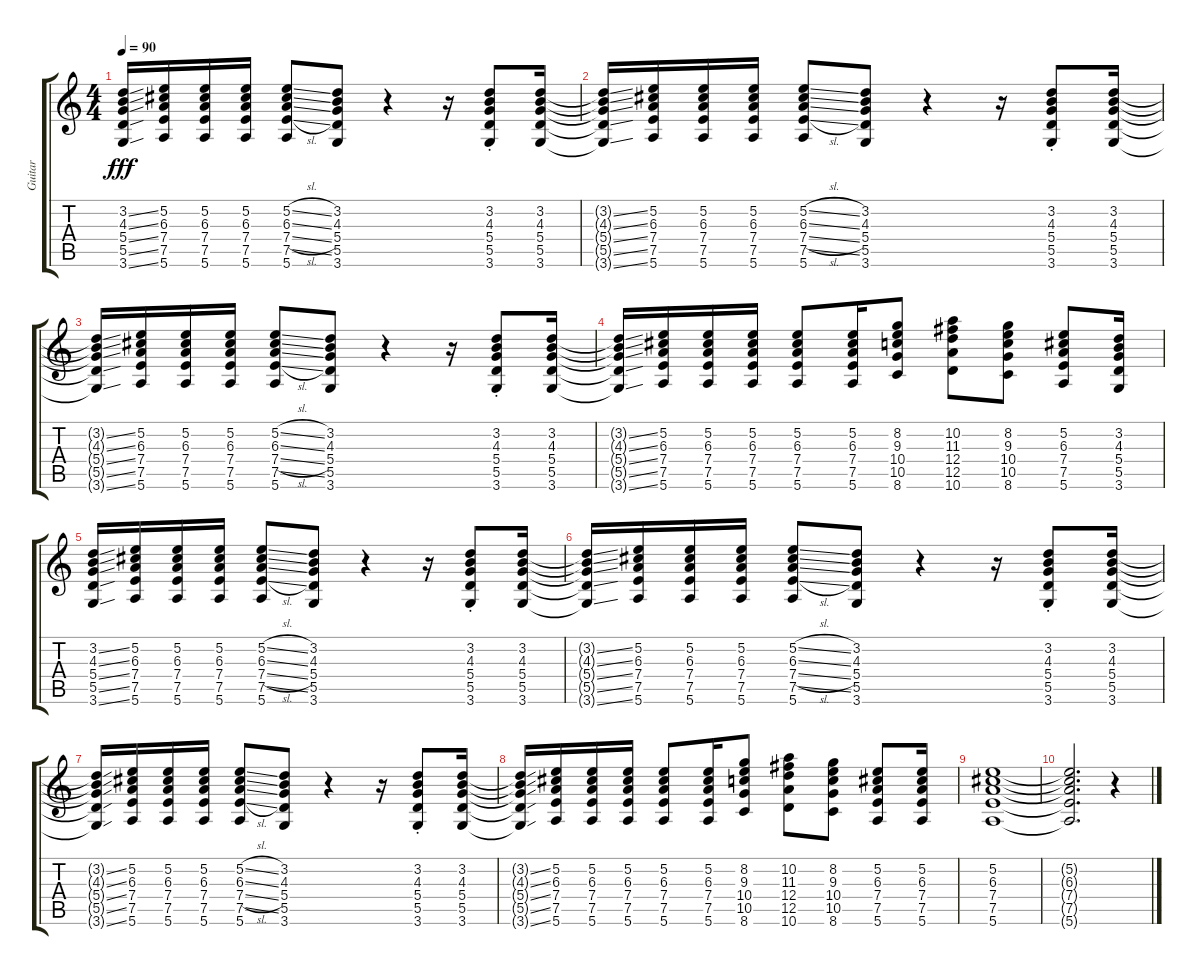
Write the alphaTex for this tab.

\track ("Guitar " "Guitar ") {instrument overdrivenguitar}
\staff {score tabs}
\tuning (E4 B3 G3 D3 A2 E2) {hide}
\ts (4 4)
\tempo 90
\clef g2
\ks c
(3.2{ss} 4.3{ss} 5.4{ss} 5.5{ss} 3.6{ss}).16{dy fff} (5.2 6.3 7.4 7.5 5.6).16 (5.2 6.3 7.4 7.5 5.6).16 (5.2 6.3 7.4 7.5 5.6).16 (5.2{sl} 6.3{sl} 7.4{sl} 7.5{sl} 5.6).8 (3.2 4.3 5.4 5.5 3.6).8 r.4 r.16 (3.2{st} 4.3{st} 5.4{st} 5.5{st} 3.6{st}).8 (3.2 4.3 5.4 5.5 3.6).16 |
(3.2{ss t} 4.3{ss t} 5.4{ss t} 5.5{ss t} 3.6{ss t}).16 (5.2 6.3 7.4 7.5 5.6).16 (5.2 6.3 7.4 7.5 5.6).16 (5.2 6.3 7.4 7.5 5.6).16 (5.2{sl} 6.3{sl} 7.4{sl} 7.5{sl} 5.6).8 (3.2 4.3 5.4 5.5 3.6).8 r.4 r.16 (3.2{st} 4.3{st} 5.4{st} 5.5{st} 3.6{st}).8 (3.2 4.3 5.4 5.5 3.6).16 |
(3.2{ss t} 4.3{ss t} 5.4{ss t} 5.5{ss t} 3.6{ss t}).16 (5.2 6.3 7.4 7.5 5.6).16 (5.2 6.3 7.4 7.5 5.6).16 (5.2 6.3 7.4 7.5 5.6).16 (5.2{sl} 6.3{sl} 7.4{sl} 7.5{sl} 5.6).8 (3.2 4.3 5.4 5.5 3.6).8 r.4 r.16 (3.2{st} 4.3{st} 5.4{st} 5.5{st} 3.6{st}).8 (3.2 4.3 5.4 5.5 3.6).16 |
(3.2{ss t} 4.3{ss t} 5.4{ss t} 5.5{ss t} 3.6{ss t}).16 (5.2 6.3 7.4 7.5 5.6).16 (5.2 6.3 7.4 7.5 5.6).16 (5.2 6.3 7.4 7.5 5.6).16 (5.2 6.3 7.4 7.5 5.6).8 (5.2 6.3 7.4 7.5 5.6).16 (8.2 9.3 10.4 10.5 8.6).8 (10.2 11.3 12.4 12.5 10.6).8 (8.2 9.3 10.4 10.5 8.6).8 (5.2 6.3 7.4 7.5 5.6).8 (3.2 4.3 5.4 5.5 3.6).16 |
(3.2{ss} 4.3{ss} 5.4{ss} 5.5{ss} 3.6{ss}).16 (5.2 6.3 7.4 7.5 5.6).16 (5.2 6.3 7.4 7.5 5.6).16 (5.2 6.3 7.4 7.5 5.6).16 (5.2{sl} 6.3{sl} 7.4{sl} 7.5{sl} 5.6).8 (3.2 4.3 5.4 5.5 3.6).8 r.4 r.16 (3.2{st} 4.3{st} 5.4{st} 5.5{st} 3.6{st}).8 (3.2 4.3 5.4 5.5 3.6).16 |
(3.2{ss t} 4.3{ss t} 5.4{ss t} 5.5{ss t} 3.6{ss t}).16 (5.2 6.3 7.4 7.5 5.6).16 (5.2 6.3 7.4 7.5 5.6).16 (5.2 6.3 7.4 7.5 5.6).16 (5.2{sl} 6.3{sl} 7.4{sl} 7.5{sl} 5.6).8 (3.2 4.3 5.4 5.5 3.6).8 r.4 r.16 (3.2{st} 4.3{st} 5.4{st} 5.5{st} 3.6{st}).8 (3.2 4.3 5.4 5.5 3.6).16 |
(3.2{ss t} 4.3{ss t} 5.4{ss t} 5.5{ss t} 3.6{ss t}).16 (5.2 6.3 7.4 7.5 5.6).16 (5.2 6.3 7.4 7.5 5.6).16 (5.2 6.3 7.4 7.5 5.6).16 (5.2{sl} 6.3{sl} 7.4{sl} 7.5{sl} 5.6).8 (3.2 4.3 5.4 5.5 3.6).8 r.4 r.16 (3.2{st} 4.3{st} 5.4{st} 5.5{st} 3.6{st}).8 (3.2 4.3 5.4 5.5 3.6).16 |
(3.2{ss t} 4.3{ss t} 5.4{ss t} 5.5{ss t} 3.6{ss t}).16 (5.2 6.3 7.4 7.5 5.6).16 (5.2 6.3 7.4 7.5 5.6).16 (5.2 6.3 7.4 7.5 5.6).16 (5.2 6.3 7.4 7.5 5.6).8 (5.2 6.3 7.4 7.5 5.6).16 (8.2 9.3 10.4 10.5 8.6).8 (10.2 11.3 12.4 12.5 10.6).8 (8.2 9.3 10.4 10.5 8.6).8 (5.2 6.3 7.4 7.5 5.6).8 (5.2 6.3 7.4 7.5 5.6).16 |
(5.2 6.3 7.4 7.5 5.6).1 |
(5.2{t} 6.3{t} 7.4{t} 7.5{t} 5.6{t}).2{d} r.4
